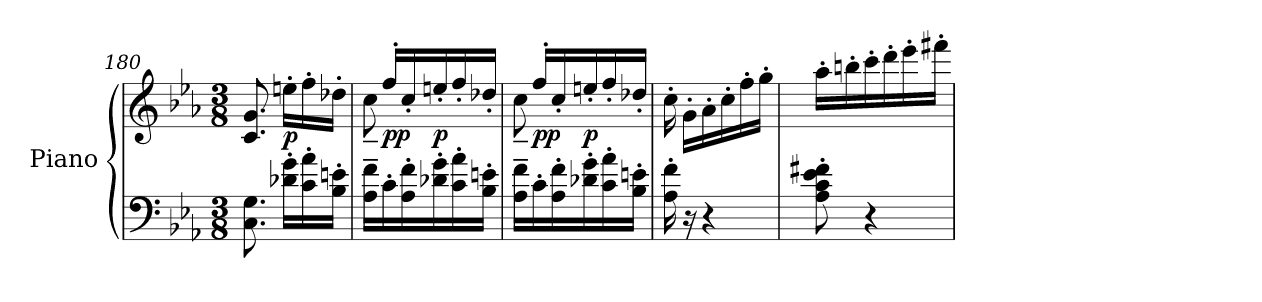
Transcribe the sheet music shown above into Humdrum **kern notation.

**kern	**kern	**dynam
*part1	*part1	*part1
*staff2	*staff1	*staff1/2
*I"Piano	*	*
*I'Pno.	*	*
*clefF4	*clefG2	*
*k[b-e-a-]	*k[b-e-a-]	*
*M3/8	*M3/8	*
=180	=180	=180
8.C\ 8.G\	8.c/ 8.g/	.
!	!	!LO:DY:b
16d-X\' 16g\'LL	16een'\LL	p
16c\' 16a-\'	16ff'\	.
16B-\' 16en\'JJ	16dd-X'\JJ	.
!!LO:LB:g=z
=181	=181	=181
*	*^	*
16A-\~ 16f\~LL	16ryy	8cc~\	.
!	!	!	!LO:DY:b
16c'\	16ff'/LL	.	pp
16A-\' 16f\'	16cc'/	4ryy	.
!	!	!	!LO:DY:b
16d-X\' 16g\'	16een'/	.	p
16c\' 16a-\'	16ff'/	.	.
16B-\' 16en\'JJ	16dd-X'/JJ	.	.
=182	=182	=182	=182
16A-\~ 16f\~LL	16ryy	8cc~\	.
!	!	!	!LO:DY:b
16c'\	16ff'/LL	.	pp
16A-\' 16f\'	16cc'/	4ryy	.
!	!	!	!LO:DY:b
16d-X\' 16g\'	16een'/	.	p
16c\' 16a-\'	16ff'/	.	.
16B-\' 16en\'JJ	16dd-X'/JJ	.	.
*	*v	*v	*
=183	=183	=183
16A-\' 16f\'	16cc'\	.
16r	16g'\LL	.
4r	16a-'\	.
.	16cc'\	.
.	16ff'\	.
.	16gg'\JJ	.
=184	=184	=184
8A-\' 8c\' 8e-\' 8f#X\'	16aa-'\LL	.
.	16bbn'\	.
4r	16ccc'\	.
.	16ddd'\	.
.	16eee-'\	.
.	16fff#X'\JJ	.
=	=	=
*-	*-	*-
